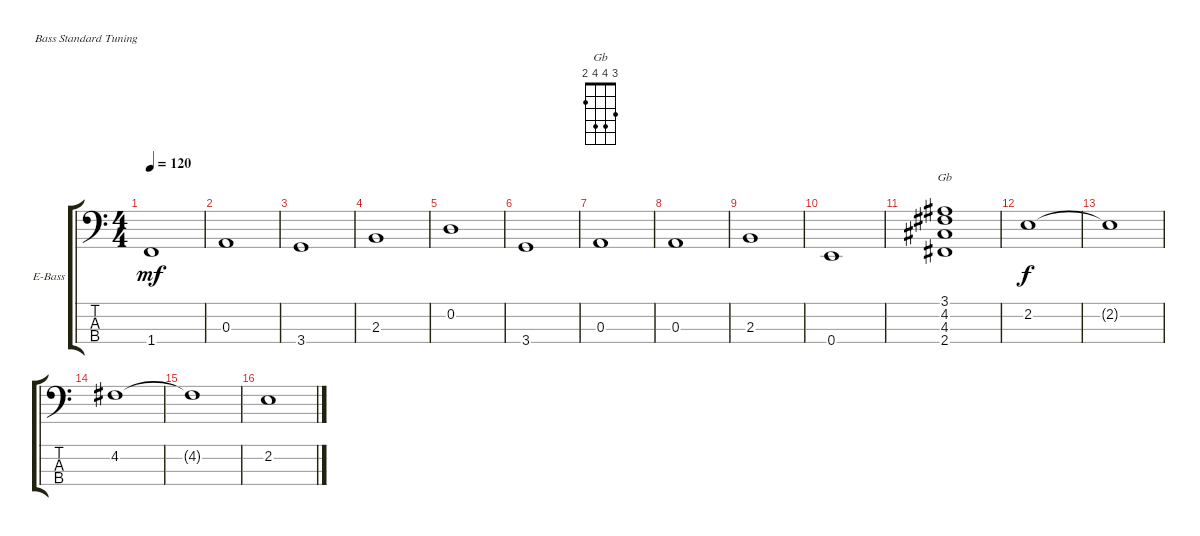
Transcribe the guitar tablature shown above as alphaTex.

\defaultSystemsLayout 4
\bracketExtendMode groupsimilarinstruments
\firstSystemTrackNameOrientation horizontal
\otherSystemsTrackNameOrientation horizontal
\track ("Electric Bass" "E-Bass") {instrument electricbassfinger}
\staff {score tabs}
\tuning (G2 D2 A1 E1)
\chord ("Gb" 3 4 4 2)
\ts (4 4)
\tempo 120
\clef f4
\scale
0.333333
\ks c
1.4.1{dy mf} |
\scale
0.333333 0.3.1 |
\scale
0.333333 3.4.1 |
\scale
0.333333 2.3.1 |
\scale
0.333333 0.2.1 |
\scale
0.333333 3.4.1 |
\scale
0.333333 0.3.1 |
\scale
0.333333 0.3.1 |
\scale
0.333333 2.3.1 |
\scale
0.333333 0.4.1 |
\scale
0.333333 (2.4 4.3 4.2 3.1).1{ch "Gb"} |
\scale
0.333333 2.2.1{dy f} |
\scale
0.333333 2.2{t}.1 |
\scale
0.333333 4.2.1 |
\scale
0.333333 4.2{t}.1 |
\scale
0.333333 2.2.1
